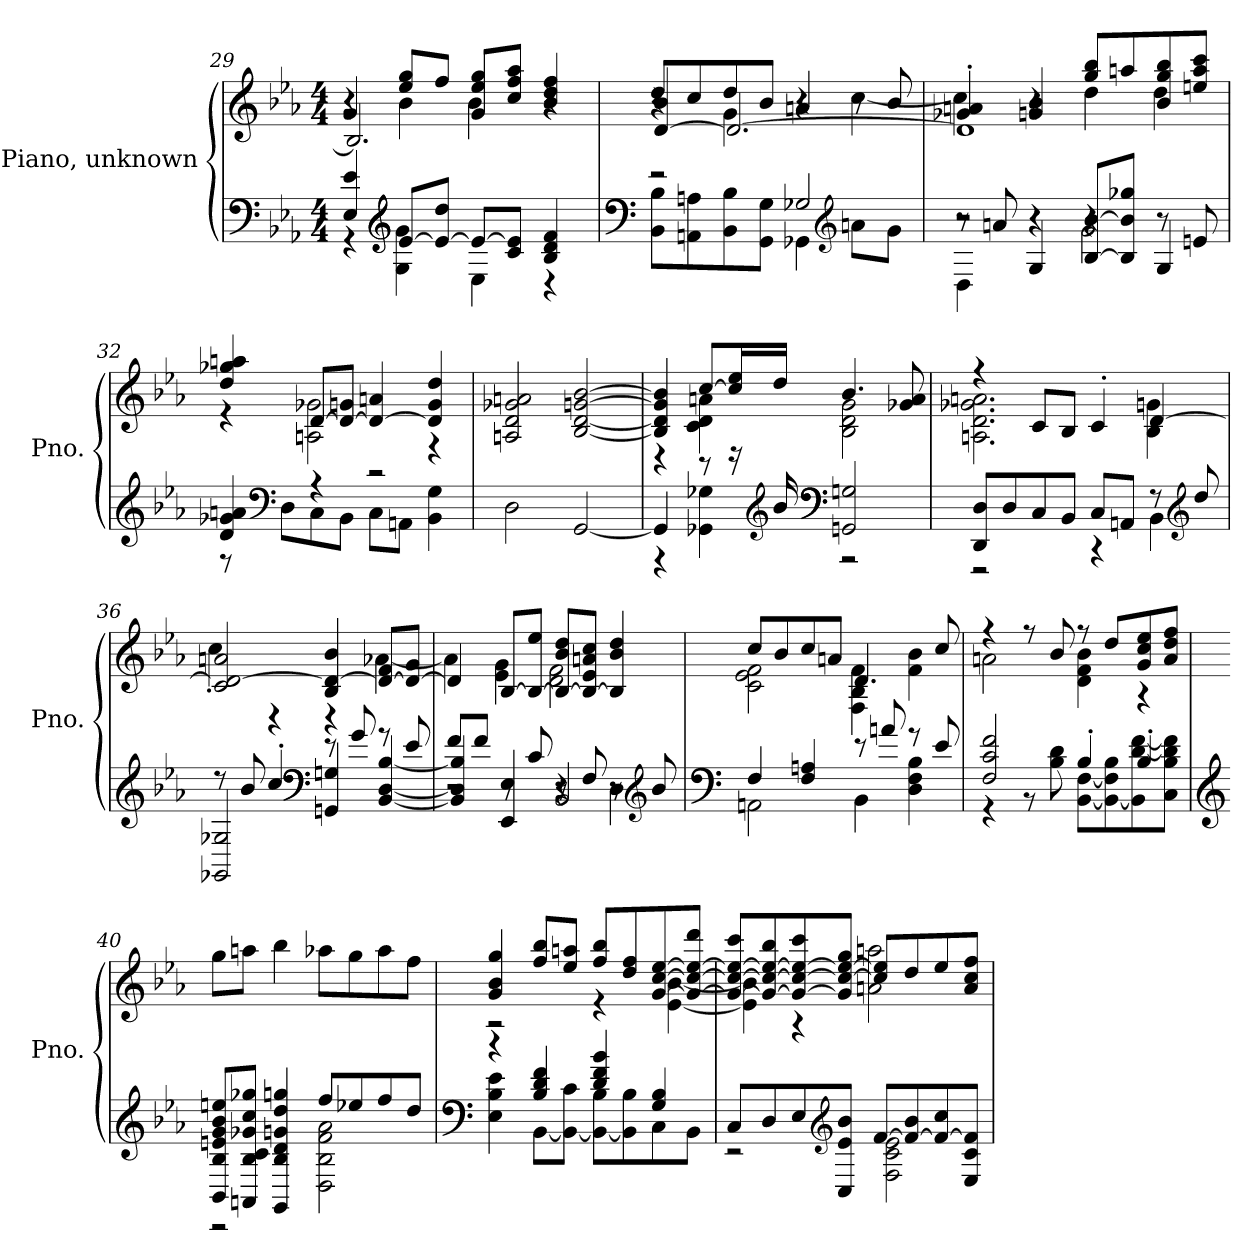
**kern	**kern
*part1	*part1
*staff2	*staff1
*I"Piano, unknown	*
*I'Pno.	*
!!LO:LB:g=z
*clefF4	*clefG2
*k[b-e-a-]	*k[b-e-a-]
*M4/4	*M4/4
=29	=29
*^	*^
*	*	*	*^
4E-/ 4e-/	4r	4g/	4r	2.B-/]
*clefG2	*	*	*	*
[8e-/L	4G\ 4g\	8ee-/ 8gg/L	4b-\	.
8e-/_ 8dd/J	.	8ff/J	.	.
8e-/L_	4E-\	8g/ 8ee-/ 8gg/L	4b-\	.
8c/ 8e-/]J	.	8cc/ 8ff/ 8aa-/J	.	.
4B-/ 4d/ 4f/	4r	4b-/ 4dd/ 4ff/	4r	4r
=30	=30	=30	=30	=30
*clefF4	*	*	*	*
2r	8BB-\ 8B-\L	8dd/L	4r	[4d/ 4b-/
.	8AAn\ 8An\	8cc/	.	.
.	8BB-\ 8B-\	8dd/	4g\	2.d/_
.	8GG\ 8G\J	8b-/J	.	.
2G-X/	4GG-X\	4an/	4r	.
*clefG2	*	*	*	*
.	8an\L	8r	[4cc\	.
.	8g\J	8b-/	.	.
=31	=31	=31	=31	=31
*	*^	*	*	*
8r	4D\	2r	4g-X/' 4an/'	4cc\]	1d]
8an/	.	.	.	.	.
4G/	4r	.	4gn/ 4b-/	4r	.
[8B-/ [8b-/L	2g\	4r	8gg/ 8bb-/L	4dd\	.
8B-/] 8b-/] 8gg-X/J	.	.	8aan/	.	.
8r	.	4G/	8b-/ 8gg/ 8bb-/	4dd\	.
8en/	.	.	8een/ 8aa/ 8ccc/J	.	.
*	*v	*v	*	*	*
*	*	*	*v	*v
!!LO:LB:g=z
=32	=32	=32	=32
4d/ 4g-X/ 4an/	8r	4dd/ 4gg-X/ 4aan/	4r
*clefF4	*	*	*
.	8D\L	.	.
4r	8C\	[8d/L	2An\ 2g-X\
.	8BB-\J	8d/_ 8gn/J	.
2r	8C\L	4d/_ 4an/	.
.	8AAn\J	.	.
.	4BB-\ 4G\	4d/] 4g/ 4dd/	4r
*v	*v	*	*
*	*v	*v
=33	=33
2D\	2An/ 2d/ 2g-X/ 2an/
[2GG/	[2B-/ [2d/ [2gn/ [2b-/
=34	=34
*^	*^
4GG/]	4r	4B-/] 4d/] 4g/] 4b-/]	4r
8r	4GG-X\ 4G-X\	[8cc/L	4c\ 4d\ 4an\
16r	.	16cc/] 16ee-/L	.
*clefG2	*	*	*
16b-/	.	16dd/JJ	.
*clefF4	*	*	*
2GGn/ 2Gn/	2r	4.b-/	2B-\ 2d\ 2g\
.	.	8g-X/ 8a/	.
!!LO:LB:g=z	!!
=35	=35	=35	=35
8DD/ 8D/L	2r	4r	2.An\ 2.d\ 2.g-X\ 2.an\
8D/	.	.	.
8C/	.	8c/L	.
8BB-/J	.	8B-/J	.
8C/L	4r	4c'/	.
8AAn/J	.	.	.
8r	4BB-\	[4d/	4B-\ 4gn\
*clefG2	*	*	*
8dd/	.	.	.
=36	=36	=36	=36
8r	2GG-X/ 2G-X/	2c/ 2d/_ 2an/	4cc'\
8b-/	.	.	.
4cc'/	.	.	4r
*clefF4	*	*	*
8r	4GGn/ 4Gn/	4B-/ 4d/_ 4b-/	4r
8g/	.	.	.
8r	[4BB-/ [4D/ [4B-/	8d/_ 8f/L	[4a-X\
8e-/	.	8d/_ 8g/J	.
=37	=37	=37	=37
*	*^	*	*
8f/L	2r	4BB-/] 4D/] 4B-/]	4d/]	4a-\]
8f/J	.	.	.	.
8r	.	4EE-/ 4E-/	[8B-/L	4e-\ 4g\
8c/	.	.	8B-/_ 8ee-/J	.
8r	4r	2BB-/	8B-/_ 8b-/ 8dd/L	2d\ 2f\
8F/	.	.	8B-/_ 8e-/ 8an/ 8cc/J	.
8r	4D\	.	4B-/] 4b-/ 4dd/	.
*clefG2	*	*	*	*
8b-/	.	.	.	.
*v	*v	*v	*	*
!!LO:PB:g=z	!!
=38	=38	=38
*clefF4	*	*
*^	*	*
4F/	2AAn\	8cc/L	2c\ 2e-\ 2f\
.	.	8b-/	.
4F/ 4An/	.	8cc/	.
.	.	8an/J	.
8r	4BB-\	4.d/	4F\ 4B-\ 4f\
8an/	.	.	.
8r	4D\ 4F\ 4B-\	.	4f\ 4b-\
8e-/	.	8cc/	.
=39	=39	=39	=39
2F/ 2c/ 2f/	4r	4r	2an\
.	8r	8r	.
.	8B-\ 8d\	8b-/	.
4B-'/	[8BB-\ [8F\L	8r	4d\ 4f\ 4b-\
.	8BB-\_ 8F\] 8B-\	8dd/L	.
4B-'/	8BB-\] [8d\ [8f\	8g/ 8cc/ 8ee-/	4r
.	8C\ 8B-\ 8d\] 8f\]J	8a/ 8dd/ 8ff/J	.
*	*	*v	*v
=40	=40	=40
*clefG2	*	*
8BB-/ 8B-/ 8en/ 8g/ 8b-/ 8een/L	2r	8gg\L
8AAn/ 8B-/ 8c/ 8g-X/ 8cc/ 8gg-X/J	.	8aan\J
4GG/ 4B-/ 4d/ 4gn/ 4dd/ 4ggn/	.	4bb-\
8ff/L	2D\ 2B-\ 2f\ 2a-\	8aa-X\L
8ee-X/	.	8gg\
8ff/	.	8aa-\
8dd/J	.	8ff\J
!!LO:LB:g=z
=41	=41	=41
*clefF4	*	*
*	*	*^
4r	4E-\ 4B-\ 4e-\	4g/ 4b-/ 4gg/	2r
4B-/ 4d/ 4f/	[8BB-\L	8ff/ 8bb-/L	.
.	8BB-\_ 8c\J	8ee-/ 8aan/J	.
4d/ 4f/ 4b-/	8BB-\_ 8B-\L	8ff/ 8bb-/L	4r
.	8BB-\] 8B-\	8dd/ 8ff/	.
4G/ 4B-/	8C\	[8g/ [8cc/ [8ee-/	[4e-\ [4b-\
.	8BB-\J	8g/_ 8cc/_ 8ee-/_ 8ddd/J	.
=42	=42	=42	=42
8C/L	2r	8g/_ 8cc/_ 8ee-/_ 8ccc/L	4e-\] 4b-\]
8D/	.	8g/_ 8cc/_ 8ee-/_ 8bb-/	.
8E-/	.	8g/_ 8cc/_ 8ee-/_ 8ccc/	4r
*clefG2	*	*	*
8C/ 8e-/ 8b-/J	.	8g/] 8cc/_ 8ee-/_ 8gg/J	.
[8f/L	2F\ 2c\ 2e-\	8cc/] 8ee-/]L	2an\ 2aan\
8f/_ 8b-/	.	8dd/	.
8f/_ 8cc/	.	8ee-/	.
8E-/ 8c/ 8f/]J	.	8a/ 8cc/ 8ff/J	.
*v	*v	*	*
*	*v	*v
=	=
*-	*-
